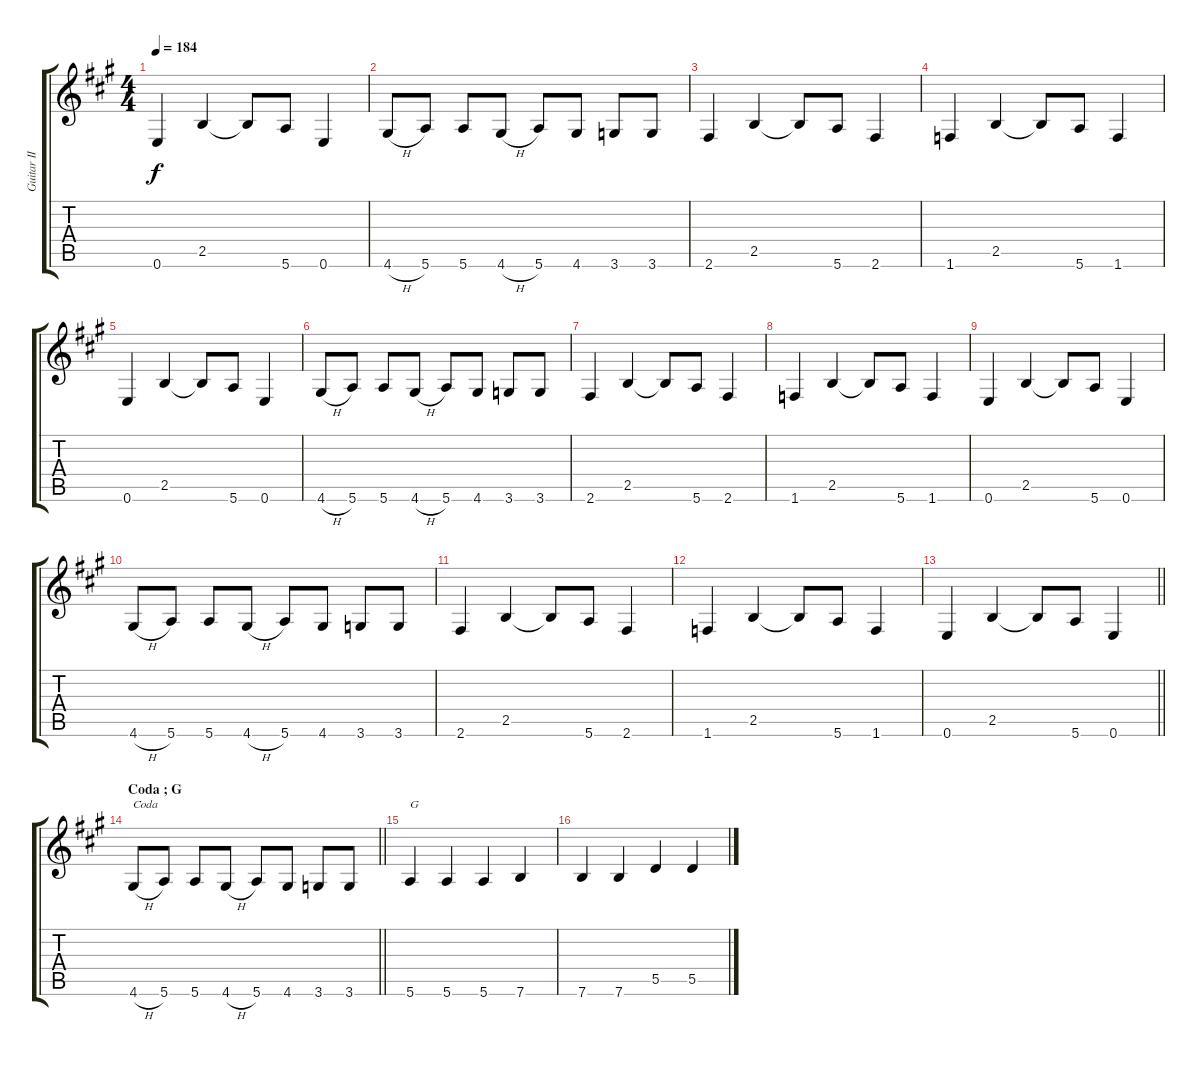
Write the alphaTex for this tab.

\track ("Guitar II" "Guitar II") {instrument overdrivenguitar}
\staff {score tabs}
\tuning (E4 B3 G3 D3 A2 E2) {hide}
\ts (4 4)
\tempo 184
\clef g2
\ks a
0.6.4{dy f} 2.5.4 2.5{t}.8 5.6.8 0.6.4 |
4.6{h}.8 5.6.8 5.6.8 4.6{h}.8 5.6.8 4.6.8 3.6.8 3.6.8 |
2.6.4 2.5.4 2.5{t}.8 5.6.8 2.6.4 |
1.6.4 2.5.4 2.5{t}.8 5.6.8 1.6.4 |
0.6.4 2.5.4 2.5{t}.8 5.6.8 0.6.4 |
4.6{h}.8 5.6.8 5.6.8 4.6{h}.8 5.6.8 4.6.8 3.6.8 3.6.8 |
2.6.4 2.5.4 2.5{t}.8 5.6.8 2.6.4 |
1.6.4 2.5.4 2.5{t}.8 5.6.8 1.6.4 |
0.6.4 2.5.4 2.5{t}.8 5.6.8 0.6.4 |
4.6{h}.8 5.6.8 5.6.8 4.6{h}.8 5.6.8 4.6.8 3.6.8 3.6.8 |
2.6.4 2.5.4 2.5{t}.8 5.6.8 2.6.4 |
1.6.4 2.5.4 2.5{t}.8 5.6.8 1.6.4 |
\barLineRight lightlight
0.6.4 2.5.4 2.5{t}.8 5.6.8 0.6.4 |
\section ("" "Coda ; G")
\barLineRight lightlight
4.6{h}.8{txt "Coda"} 5.6.8 5.6.8 4.6{h}.8 5.6.8 4.6.8 3.6.8 3.6.8 |
5.6.4{txt "G" volume 12} 5.6.4 5.6.4 7.6.4 |
7.6.4 7.6.4 5.5.4 5.5.4
